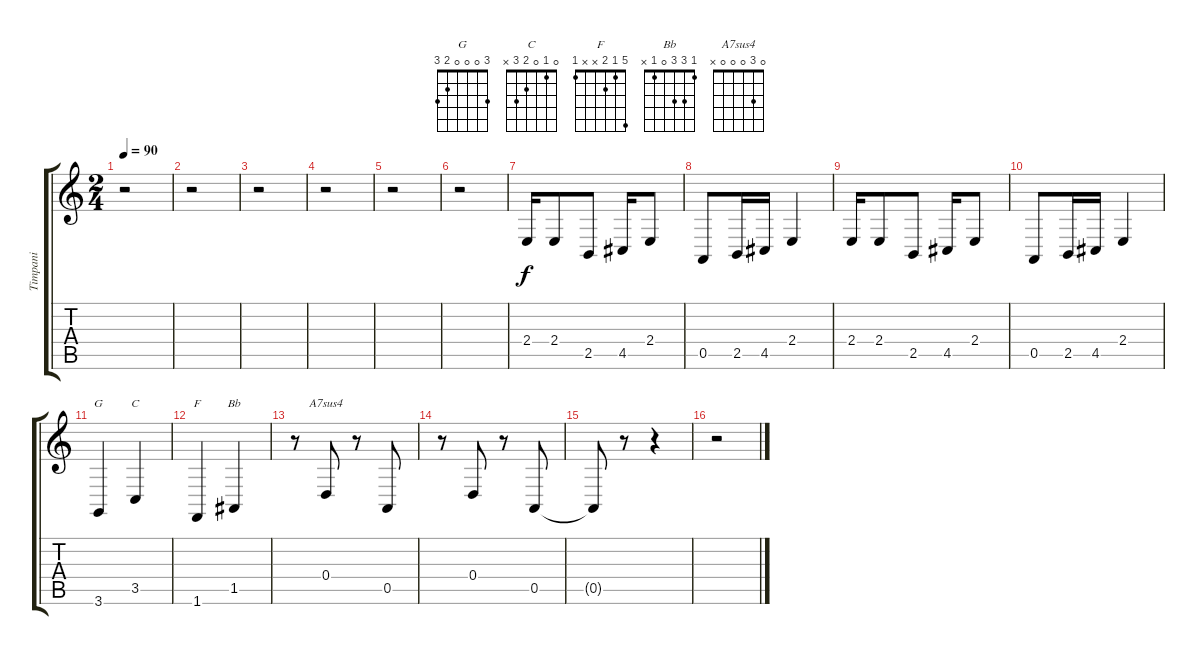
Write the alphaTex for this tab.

\track ("Timpani" "Timpani") {instrument timpani}
\staff {score tabs}
\tuning (E4 B3 G3 D3 A2 E2) {hide}
\chord ("G" 3 0 0 0 2 3)
\chord ("C" 0 1 0 2 3 x)
\chord ("F" 5 1 2 x x 1)
\chord ("Bb" 1 3 3 0 1 x)
\chord ("A7sus4" 0 3 0 0 0 x)
\ts (2 4)
\tempo 90
\clef g2
\ks c
r.2{dy f} |
r.2 |
r.2 |
r.2 |
r.2 |
r.2 |
2.4.16 2.4.8 2.5.8 4.5.16 2.4.8 |
0.5.8 2.5.16 4.5.16 2.4.4 |
2.4.16 2.4.8 2.5.8 4.5.16 2.4.8 |
0.5.8 2.5.16 4.5.16 2.4.4 |
3.6.4{ch "G"} 3.5.4{ch "C"} |
1.6.4{ch "F"} 1.5.4{ch "Bb"} |
r.8 0.4.8{ch "A7sus4"} r.8 0.5.8 |
r.8 0.4.8 r.8 0.5.8 |
0.5{t}.8 r.8 r.4 |
r.2
